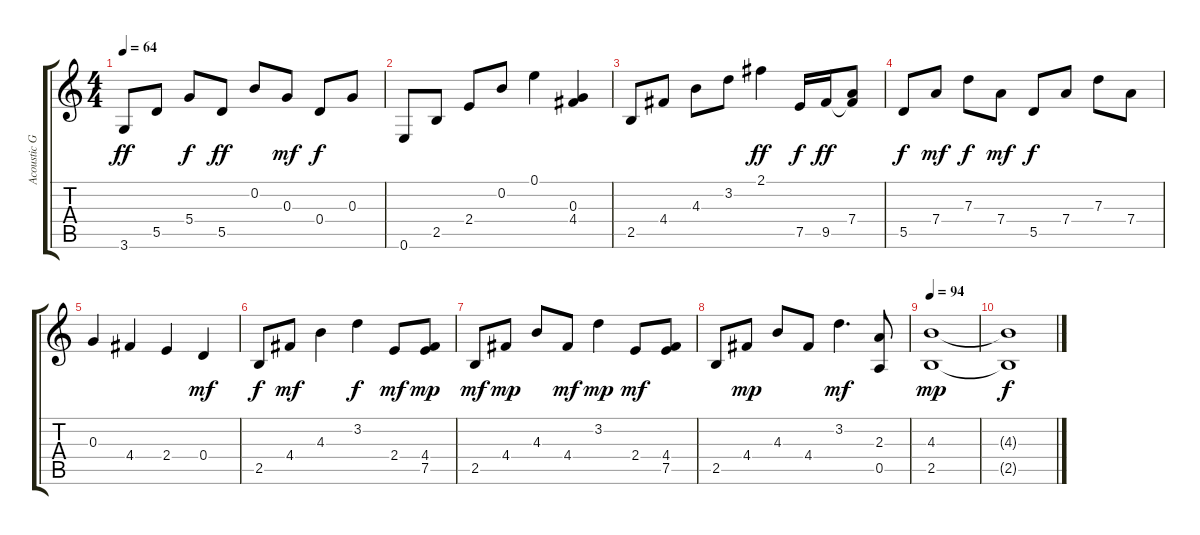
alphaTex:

\track ("Acoustic Guitar" "Acoustic G") {instrument acousticguitarsteel}
\staff {score tabs}
\tuning (E4 B3 G3 D3 A2 E2) {hide}
\ts (4 4)
\tempo 64
\clef g2
\ks c
3.6.8{dy ff} 5.5.8 5.4.8{dy f} 5.5.8{dy ff} 0.2.8 0.3.8{dy mf} 0.4.8{dy f} 0.3.8 |
0.6.8 2.5.8 2.4.8 0.2.8 0.1.4 (0.3 4.4).4 |
2.5.8 4.4.8 4.3.8 3.2.8 2.1.4{dy ff} 7.5.16{dy f} 9.5.16{dy ff} (7.4 9.5{t}).8 |
5.5.8{dy f} 7.4.8{dy mf} 7.3.8{dy f} 7.4.8{dy mf} 5.5.8{dy f} 7.4.8 7.3.8 7.4.8 |
0.3.4 4.4.4 2.4.4 0.4.4{dy mf} |
2.5.8{dy f} 4.4.8{dy mf} 4.3.4 3.2.4{dy f} 2.4.8{dy mf} (4.4 7.5).8{dy mp} |
2.5.8{dy mf} 4.4.8{dy mp} 4.3.8 4.4.8{dy mf} 3.2.4{dy mp} 2.4.8{dy mf} (4.4 7.5).8 |
2.5.8 4.4.8{dy mp} 4.3.8 4.4.8 3.2.4{d dy mf} (2.3 0.5).8 |
\tempo 94
(4.3 2.5).1{dy mp} |
(4.3{t} 2.5{t}).1{dy f}
